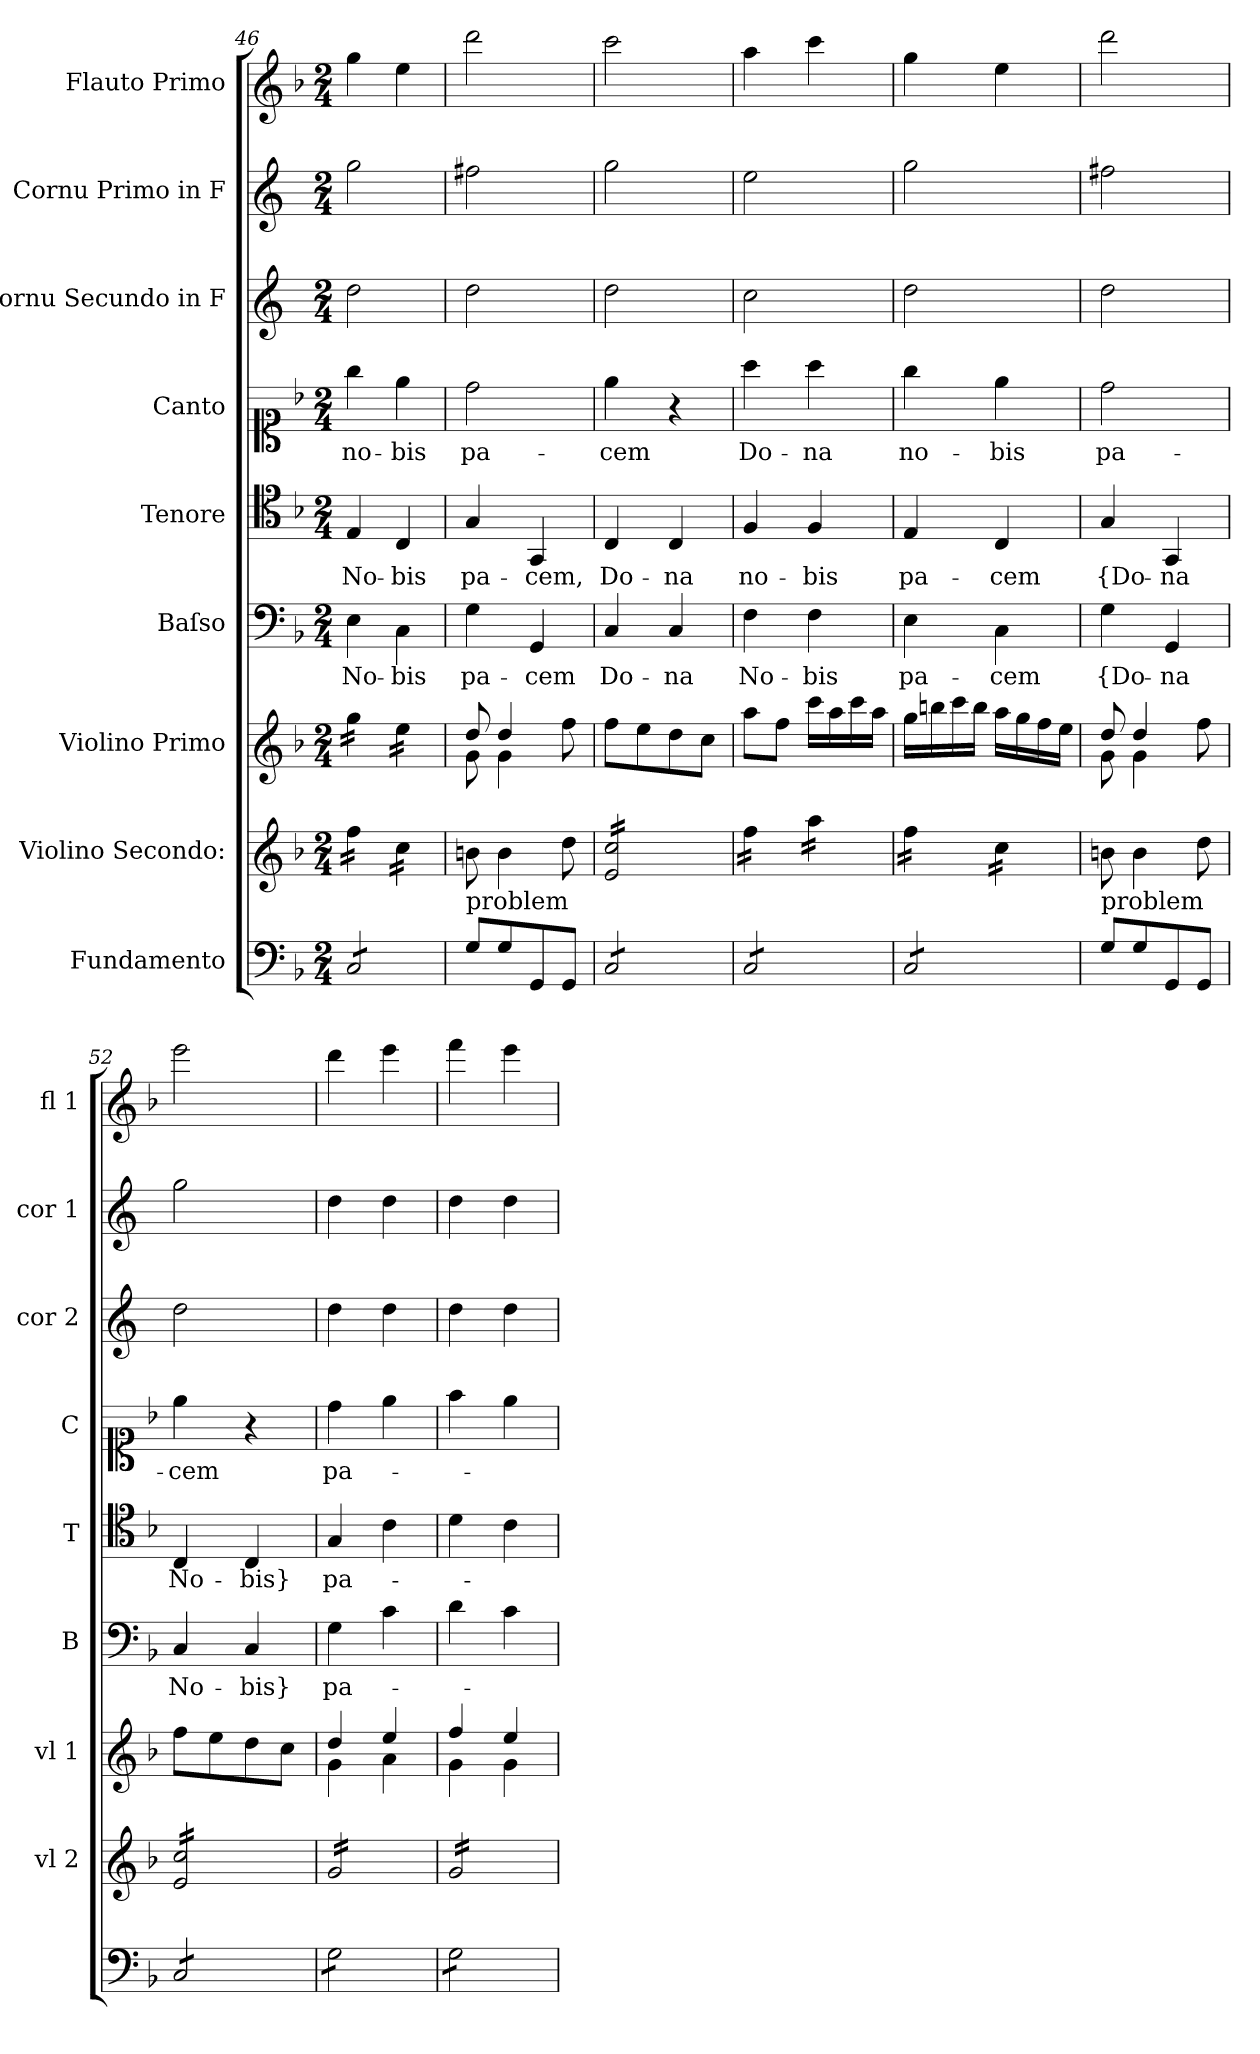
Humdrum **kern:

**kern	**kern	**kern	**kern	**text	**kern	**text	**kern	**text	**kern	**kern	**kern
*part9	*part8	*part7	*part6	*part6	*part5	*part5	*part4	*part4	*part3	*part2	*part1
*staff9	*staff8	*staff7	*staff6	*staff6	*staff5	*staff5	*staff4	*staff4	*staff3	*staff2	*staff1
*I"Fundamento	*I"Violino Secondo:	*I"Violino Primo	*I"Baſso	*	*I"Tenore	*	*I"Canto	*	*I"Cornu Secundo in F	*I"Cornu Primo in F	*I"Flauto Primo
*	*I'vl 2	*I'vl 1	*I'B	*	*I'T	*	*I'C	*	*I'cor 2	*I'cor 1	*I'fl 1
*clefF4	*clefG2	*clefG2	*clefF4	*	*clefC4	*	*clefC1	*	*clefG2	*clefG2	*clefG2
*	*	*	*	*	*	*	*	*	*ITrd4c7	*ITrd4c7	*
*k[b-]	*k[b-]	*k[b-]	*k[b-]	*	*k[b-]	*	*k[b-]	*	*k[b-]	*k[b-]	*k[b-]
*F:	*F:	*F:	*F:	*	*F:	*	*F:	*	*F:	*F:	*F:
*M2/4	*M2/4	*M2/4	*M2/4	*	*M2/4	*	*M2/4	*	*M2/4	*M2/4	*M2/4
=46	=46	=46	=46	=46	=46	=46	=46	=46	=46	=46	=46
*tremolo	*	*	*	*	*	*	*	*	*	*	*
*	*tremolo	*	*	*	*	*	*	*	*	*	*
*	*	*tremolo	*	*	*	*	*	*	*	*	*
8C/L	16ff\LL	16gg\LL	4E\	No-	4E/	No-	4gg\	no-	2g\	2cc\	4gg\
.	16ff\	16gg\	.	.	.	.	.	.	.	.	.
8C/	16ff\	16gg\	.	.	.	.	.	.	.	.	.
.	16ff\JJ	16gg\JJ	.	.	.	.	.	.	.	.	.
8C/	16cc\LL	16ee\LL	4C\	-bis	4C/	-bis	4ee\	-bis	.	.	4ee\
.	16cc\	16ee\	.	.	.	.	.	.	.	.	.
8C/J	16cc\	16ee\	.	.	.	.	.	.	.	.	.
*Xtremolo	*	*	*	*	*	*	*	*	*	*	*
.	16cc\JJ	16ee\JJ	.	.	.	.	.	.	.	.	.
*	*	*Xtremolo	*	*	*	*	*	*	*	*	*
*	*Xtremolo	*	*	*	*	*	*	*	*	*	*
=47	=47	=47	=47	=47	=47	=47	=47	=47	=47	=47	=47
*	*	*^	*	*	*	*	*	*	*	*	*
!LO:TX:a:t=problem	!	!	!	!	!	!	!	!	!	!	!	!
8G\L	8bn\	8dd/	8g\	4G\	pa-	4G/	pa-	2dd\	pa-	2g\	2bn\	2ddd\
8G\	4b\	4dd/	4g\	.	.	.	.	.	.	.	.	.
8GG/	.	.	.	4GG/	-cem	4GG/	-cem,	.	.	.	.	.
8GG/J	8dd\	8ff\	8reyy	.	.	.	.	.	.	.	.	.
*	*	*v	*v	*	*	*	*	*	*	*	*	*
=48	=48	=48	=48	=48	=48	=48	=48	=48	=48	=48	=48
*tremolo	*	*	*	*	*	*	*	*	*	*	*
*	*tremolo	*	*	*	*	*	*	*	*	*	*
8C/L	16e/ 16cc/LL	8ff\L	4C/	Do-	4C/	Do-	4ee\	-cem	2g\	2cc\	2ccc\
.	16e/ 16cc/	.	.	.	.	.	.	.	.	.	.
8C/	16e/ 16cc/	8ee\	.	.	.	.	.	.	.	.	.
.	16e/ 16cc/	.	.	.	.	.	.	.	.	.	.
8C/	16e/ 16cc/	8dd\	4C/	-na	4C/	-na	4r	.	.	.	.
.	16e/ 16cc/	.	.	.	.	.	.	.	.	.	.
8C/J	16e/ 16cc/	8cc\J	.	.	.	.	.	.	.	.	.
.	16e/ 16cc/JJ	.	.	.	.	.	.	.	.	.	.
=49	=49	=49	=49	=49	=49	=49	=49	=49	=49	=49	=49
8C/L	16ff\LL	8aa\L	4F\	No-	4F/	no-	4aa\	Do-	2f\	2a\	4aa\
.	16ff\	.	.	.	.	.	.	.	.	.	.
8C/	16ff\	8ff\J	.	.	.	.	.	.	.	.	.
.	16ff\JJ	.	.	.	.	.	.	.	.	.	.
8C/	16aa\LL	16ccc\LL	4F\	-bis	4F/	-bis	4aa\	-na	.	.	4ccc\
.	16aa\	16aa\	.	.	.	.	.	.	.	.	.
8C/J	16aa\	16ccc\	.	.	.	.	.	.	.	.	.
.	16aa\JJ	16aa\JJ	.	.	.	.	.	.	.	.	.
=50	=50	=50	=50	=50	=50	=50	=50	=50	=50	=50	=50
8C/L	16ff\LL	16gg\LL	4E\	pa-	4E/	pa-	4gg\	no-	2g\	2cc\	4gg\
.	16ff\	16bbn\	.	.	.	.	.	.	.	.	.
8C/	16ff\	16ccc\	.	.	.	.	.	.	.	.	.
.	16ff\JJ	16bb\JJ	.	.	.	.	.	.	.	.	.
8C/	16cc\LL	16aa\LL	4C\	-cem	4C/	-cem	4ee\	-bis	.	.	4ee\
.	16cc\	16gg\	.	.	.	.	.	.	.	.	.
8C/J	16cc\	16ff\	.	.	.	.	.	.	.	.	.
*Xtremolo	*	*	*	*	*	*	*	*	*	*	*
.	16cc\JJ	16ee\JJ	.	.	.	.	.	.	.	.	.
*	*Xtremolo	*	*	*	*	*	*	*	*	*	*
=51	=51	=51	=51	=51	=51	=51	=51	=51	=51	=51	=51
*	*	*^	*	*	*	*	*	*	*	*	*
!LO:TX:a:t=problem	!	!	!	!	!	!	!	!	!	!	!	!
8G\L	8bn\	8dd/	8g\	4G\	{Do-	4G/	{Do-	2dd\	pa-	2g\	2bn\	2ddd\
8G\	4b\	4dd/	4g\	.	.	.	.	.	.	.	.	.
8GG/	.	.	.	4GG/	-na	4GG/	-na	.	.	.	.	.
8GG/J	8dd\	8ff\	8reyy	.	.	.	.	.	.	.	.	.
*	*	*v	*v	*	*	*	*	*	*	*	*	*
=52	=52	=52	=52	=52	=52	=52	=52	=52	=52	=52	=52
*tremolo	*	*	*	*	*	*	*	*	*	*	*
*	*tremolo	*	*	*	*	*	*	*	*	*	*
8C/L	16e/ 16cc/LL	8ff\L	4C/	No-	4C/	No-	4ee\	-cem	2g\	2cc\	2eee\
.	16e/ 16cc/	.	.	.	.	.	.	.	.	.	.
8C/	16e/ 16cc/	8ee\	.	.	.	.	.	.	.	.	.
.	16e/ 16cc/	.	.	.	.	.	.	.	.	.	.
8C/	16e/ 16cc/	8dd\	4C/	-bis}	4C/	-bis}	4r	.	.	.	.
.	16e/ 16cc/	.	.	.	.	.	.	.	.	.	.
8C/J	16e/ 16cc/	8cc\J	.	.	.	.	.	.	.	.	.
.	16e/ 16cc/JJ	.	.	.	.	.	.	.	.	.	.
=53	=53	=53	=53	=53	=53	=53	=53	=53	=53	=53	=53
*	*	*^	*	*	*	*	*	*	*	*	*
8G\L	16g/LL	4dd/	4g\	4G\	pa-	4G/	pa-	4dd\	pa-	4g\	4g\	4ddd\
.	16g/	.	.	.	.	.	.	.	.	.	.	.
8G\	16g/	.	.	.	.	.	.	.	.	.	.	.
.	16g/	.	.	.	.	.	.	.	.	.	.	.
8G\	16g/	4ee/	4a\	4c\	.	4c\	.	4ee\	.	4g\	4g\	4eee\
.	16g/	.	.	.	.	.	.	.	.	.	.	.
8G\J	16g/	.	.	.	.	.	.	.	.	.	.	.
.	16g/JJ	.	.	.	.	.	.	.	.	.	.	.
=54	=54	=54	=54	=54	=54	=54	=54	=54	=54	=54	=54	=54
8G\L	16g/LL	4ff/	4g\	4d\	.	4d\	.	4ff\	.	4g\	4g\	4fff\
.	16g/	.	.	.	.	.	.	.	.	.	.	.
8G\	16g/	.	.	.	.	.	.	.	.	.	.	.
.	16g/	.	.	.	.	.	.	.	.	.	.	.
8G\	16g/	4ee/	4g\	4c\	.	4c\	.	4ee\	.	4g\	4g\	4eee\
.	16g/	.	.	.	.	.	.	.	.	.	.	.
8G\J	16g/	.	.	.	.	.	.	.	.	.	.	.
*Xtremolo	*	*	*	*	*	*	*	*	*	*	*	*
.	16g/JJ	.	.	.	.	.	.	.	.	.	.	.
*	*Xtremolo	*	*	*	*	*	*	*	*	*	*	*
*	*	*v	*v	*	*	*	*	*	*	*	*	*
=	=	=	=	=	=	=	=	=	=	=	=
*-	*-	*-	*-	*-	*-	*-	*-	*-	*-	*-	*-
